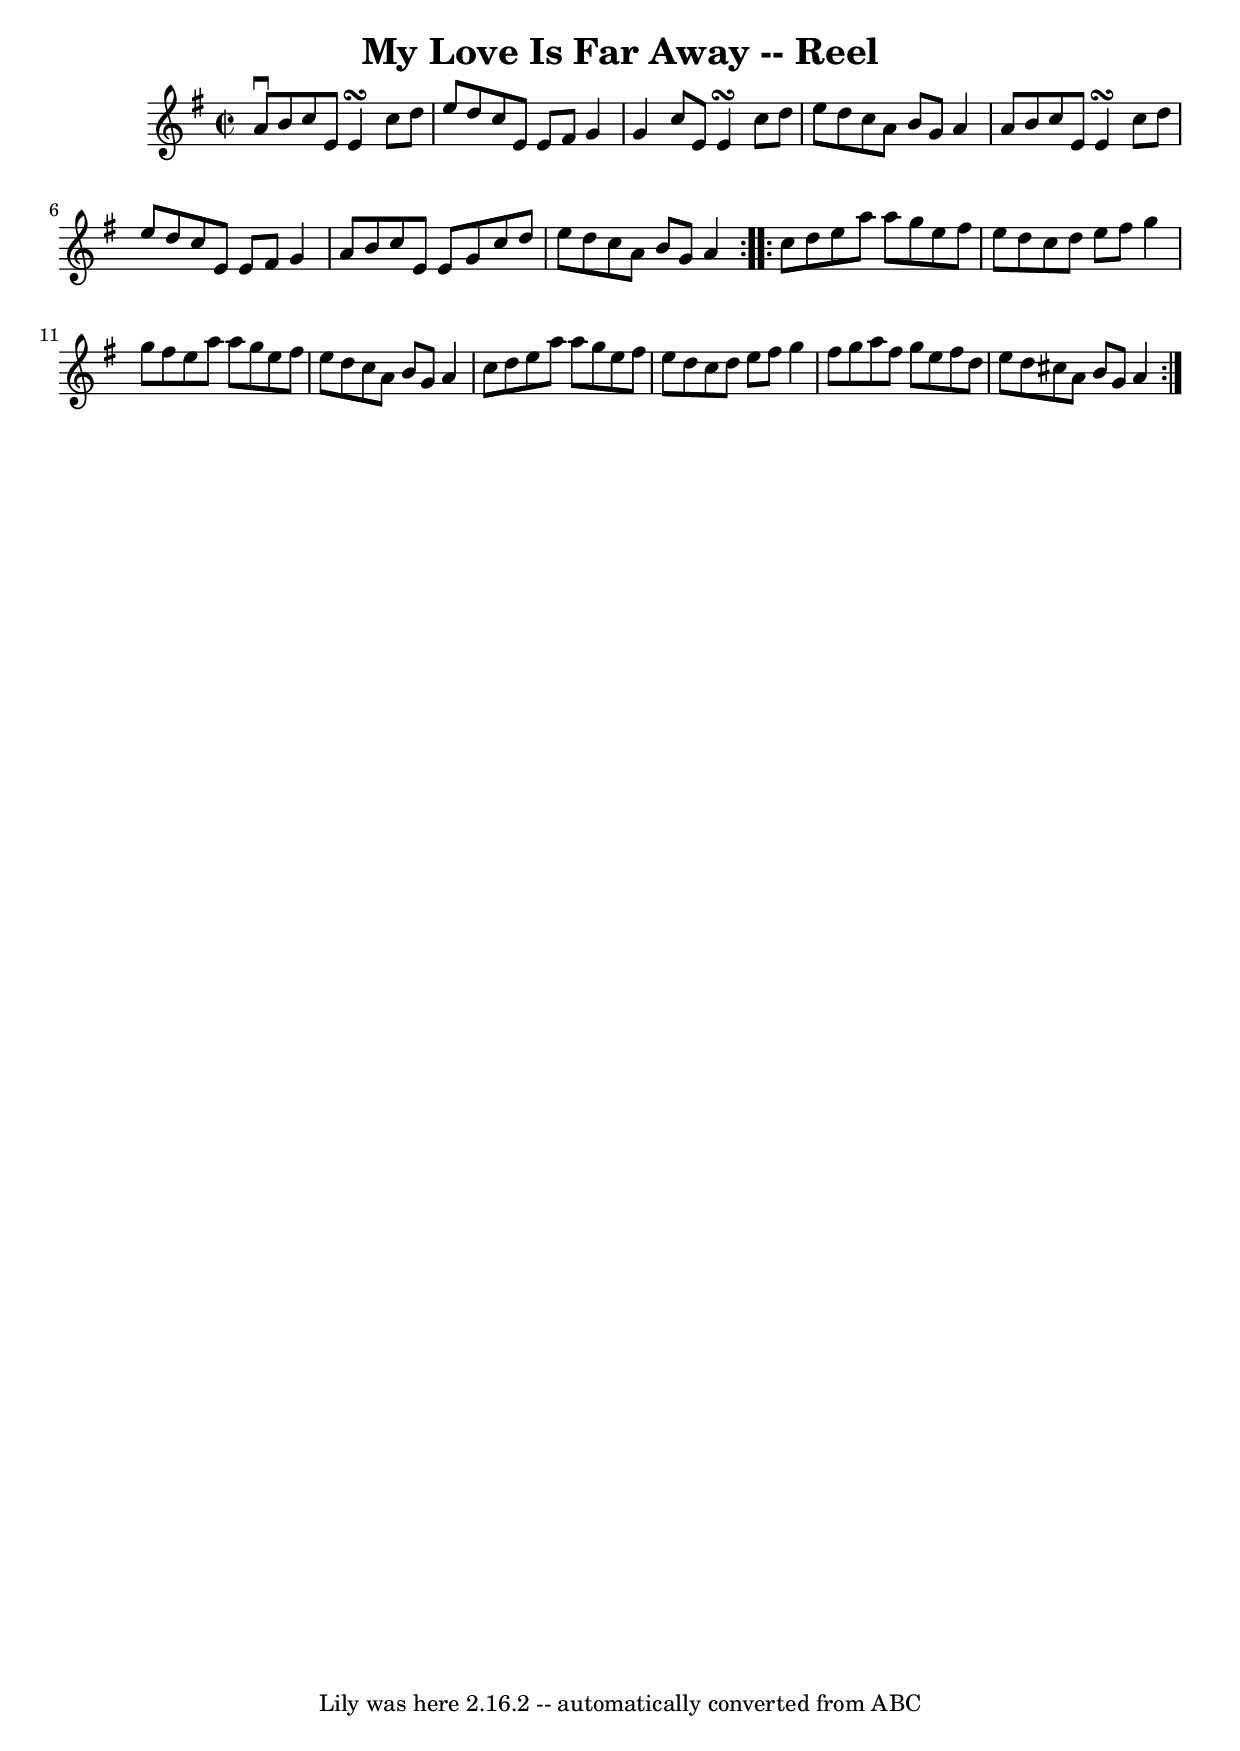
\version "2.16.2"
\include "Mammoth.ily"
\header {
  %% book = "Ryan's Mammoth Collection"
 crossRefNumber = "1"
 footnotes = "\\\\47"
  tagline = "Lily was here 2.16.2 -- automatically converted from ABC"
  title = "My Love Is Far Away -- Reel"

}
voicedefault =  {



  \repeat volta 2 {

    \override Staff.TimeSignature #'style = #'C
    \time 2/2 
    \key a \dorian a'8^\downbow b'8   |
 c''8 e'8 e'4\turn c''8 d''8 e''8 d''8     |
 c''8 e'8 e'8 fs'8 g'4 g'4     |
 c''8 e'8 e'4\turn c''8 d''8 e''8 d''8     |
 c''8 a'8 b'8 g'8 a'4 a'8 b'8     |
 c''8 e'8 e'4\turn c''8 d''8 e''8 d''8     |
 c''8 e'8 e'8 fs'8 g'4 a'8 b'8    |
 c''8 e'8 e'8 g'8 c''8 d''8 e''8 d''8     |
 c''8 a'8   
 b'8 g'8 a'4    
  }     
  \repeat volta 2 { c''8 d''8   |
 e''8 a''8 a''8 g''8 e''8 fs''8 e''8 d''8     |
 c''8 d''8 e''8 fs''8 g''4 g''8 fs''8     |
 e''8 a''8 a''8 g''8 e''8 fs''8 e''8 d''8     |
 c''8 a'8 b'8 g'8 a'4 c''8 d''8     |
 e''8 a''8 a''8 g''8 e''8 fs''8 e''8 d''8     |
 c''8 d''8 e''8 fs''8 g''4 fs''8 g''8     |
 a''8 fs''8 g''8 e''8 fs''8 d''8 e''8 d''8     |
 cs''8 a'8 b'8 g'8 a'4    
  }   

}

\score{
  <<

    \context Staff="default"
    {
      \voicedefault 
      
    }

  >>
  \layout {
    
  }
  \midi {
  }

}
